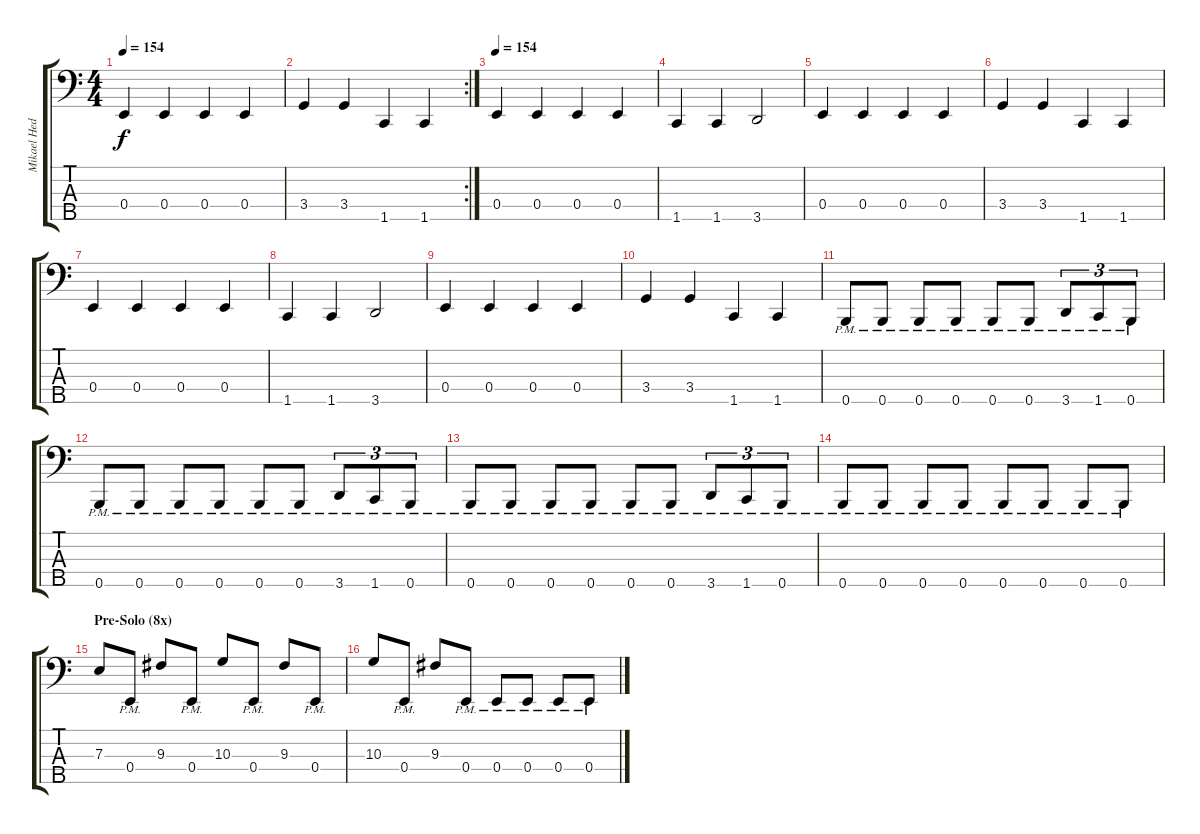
\track ("Mikael Hedlund" "Mikael Hed") {instrument electricbasspick}
\staff {score tabs}
\tuning (G2 D2 A1 E1 B0) {hide}
\ts (4 4)
\tempo 154
\clef f4
\ks c
0.4.4{dy f} 0.4.4 0.4.4 0.4.4 |
\rc 2
3.4.4 3.4.4 1.5.4 1.5.4 |
\tempo 154
0.4.4 0.4.4 0.4.4 0.4.4 |
1.5.4 1.5.4 3.5.2 |
0.4.4 0.4.4 0.4.4 0.4.4 |
3.4.4 3.4.4 1.5.4 1.5.4 |
0.4.4 0.4.4 0.4.4 0.4.4 |
1.5.4 1.5.4 3.5.2 |
0.4.4 0.4.4 0.4.4 0.4.4 |
3.4.4 3.4.4 1.5.4 1.5.4 |
0.5{pm}.8 0.5{pm}.8 0.5{pm}.8 0.5{pm}.8 0.5{pm}.8 0.5{pm}.8 3.5{pm}.8{tu (3 2)} 1.5{pm}.8{tu (3 2)} 0.5{pm}.8{tu (3 2)} |
0.5{pm}.8 0.5{pm}.8 0.5{pm}.8 0.5{pm}.8 0.5{pm}.8 0.5{pm}.8 3.5{pm}.8{tu (3 2)} 1.5{pm}.8{tu (3 2)} 0.5{pm}.8{tu (3 2)} |
0.5{pm}.8 0.5{pm}.8 0.5{pm}.8 0.5{pm}.8 0.5{pm}.8 0.5{pm}.8 3.5{pm}.8{tu (3 2)} 1.5{pm}.8{tu (3 2)} 0.5{pm}.8{tu (3 2)} |
0.5{pm}.8 0.5{pm}.8 0.5{pm}.8 0.5{pm}.8 0.5{pm}.8 0.5{pm}.8 0.5{pm}.8 0.5{pm}.8 |
\section ("" "Pre-Solo (8x) ")
7.3.8 0.4{pm}.8 9.3.8 0.4{pm}.8 10.3.8 0.4{pm}.8 9.3.8 0.4{pm}.8 |
10.3.8 0.4{pm}.8 9.3.8 0.4{pm}.8 0.4{pm}.8 0.4{pm}.8 0.4{pm}.8 0.4{pm}.8
